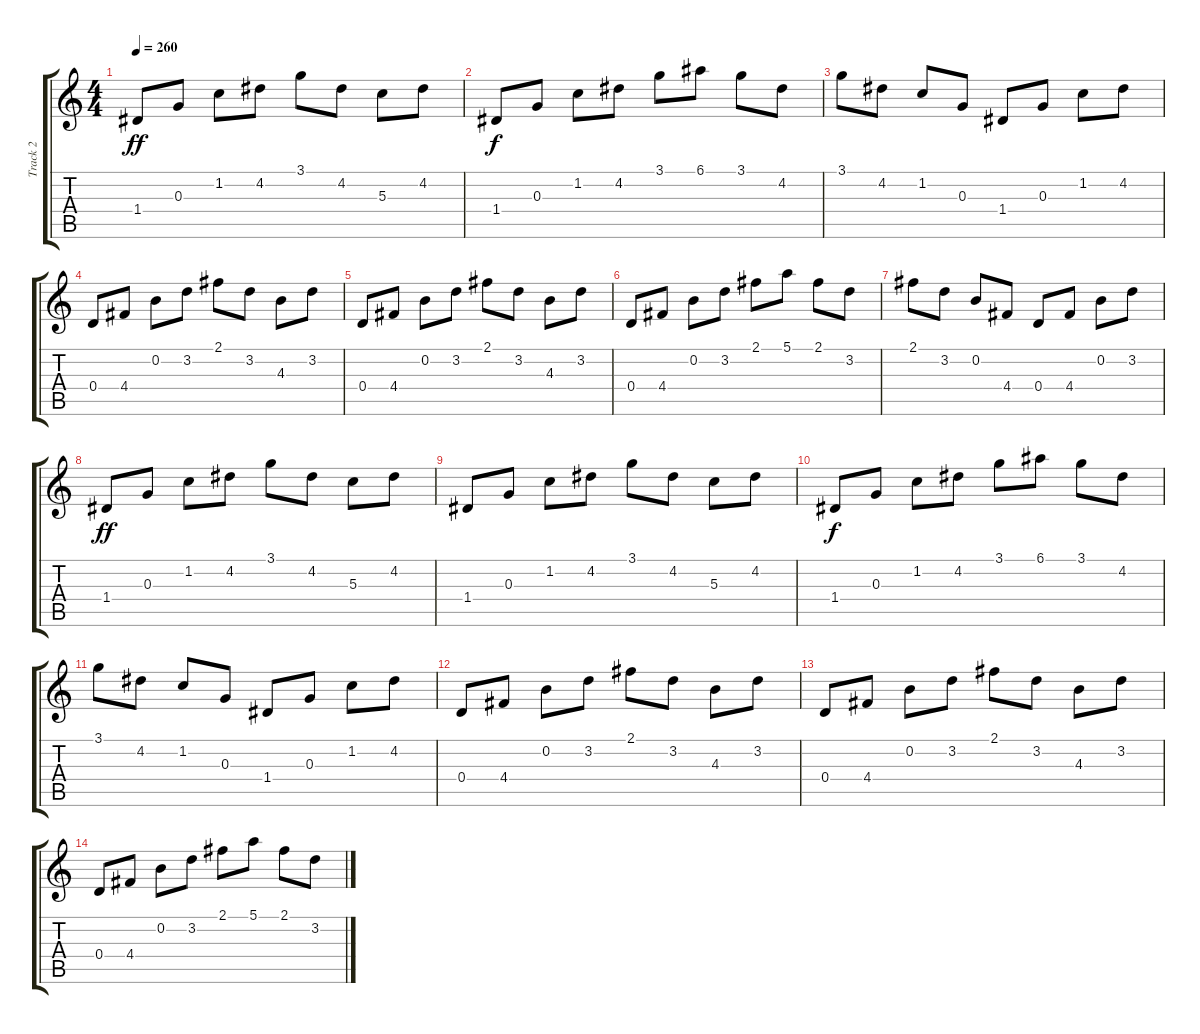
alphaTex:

\track ("Track 2" "Track 2") {instrument distortionguitar}
\staff {score tabs}
\tuning (E4 B3 G3 D3 A2 D2) {hide}
\ts (4 4)
\tempo 260
\clef g2
\ks c
1.4.8{dy ff} 0.3.8 1.2.8 4.2.8 3.1.8 4.2.8 5.3.8 4.2.8 |
1.4.8{dy f} 0.3.8 1.2.8 4.2.8 3.1.8 6.1.8 3.1.8 4.2.8 |
3.1.8 4.2.8 1.2.8 0.3.8 1.4.8 0.3.8 1.2.8 4.2.8 |
0.4.8 4.4.8 0.2.8 3.2.8 2.1.8 3.2.8 4.3.8 3.2.8 |
0.4.8 4.4.8 0.2.8 3.2.8 2.1.8 3.2.8 4.3.8 3.2.8 |
0.4.8 4.4.8 0.2.8 3.2.8 2.1.8 5.1.8 2.1.8 3.2.8 |
2.1.8 3.2.8 0.2.8 4.4.8 0.4.8 4.4.8 0.2.8 3.2.8 |
1.4.8{dy ff instrument acousticgrandpiano} 0.3.8 1.2.8 4.2.8 3.1.8 4.2.8 5.3.8 4.2.8 |
1.4.8 0.3.8 1.2.8 4.2.8 3.1.8 4.2.8 5.3.8 4.2.8 |
1.4.8{dy f} 0.3.8 1.2.8 4.2.8 3.1.8 6.1.8 3.1.8 4.2.8 |
3.1.8 4.2.8 1.2.8 0.3.8 1.4.8 0.3.8 1.2.8 4.2.8 |
0.4.8 4.4.8 0.2.8 3.2.8 2.1.8 3.2.8 4.3.8 3.2.8 |
0.4.8 4.4.8 0.2.8 3.2.8 2.1.8 3.2.8 4.3.8 3.2.8 |
0.4.8 4.4.8 0.2.8 3.2.8 2.1.8 5.1.8 2.1.8 3.2.8
